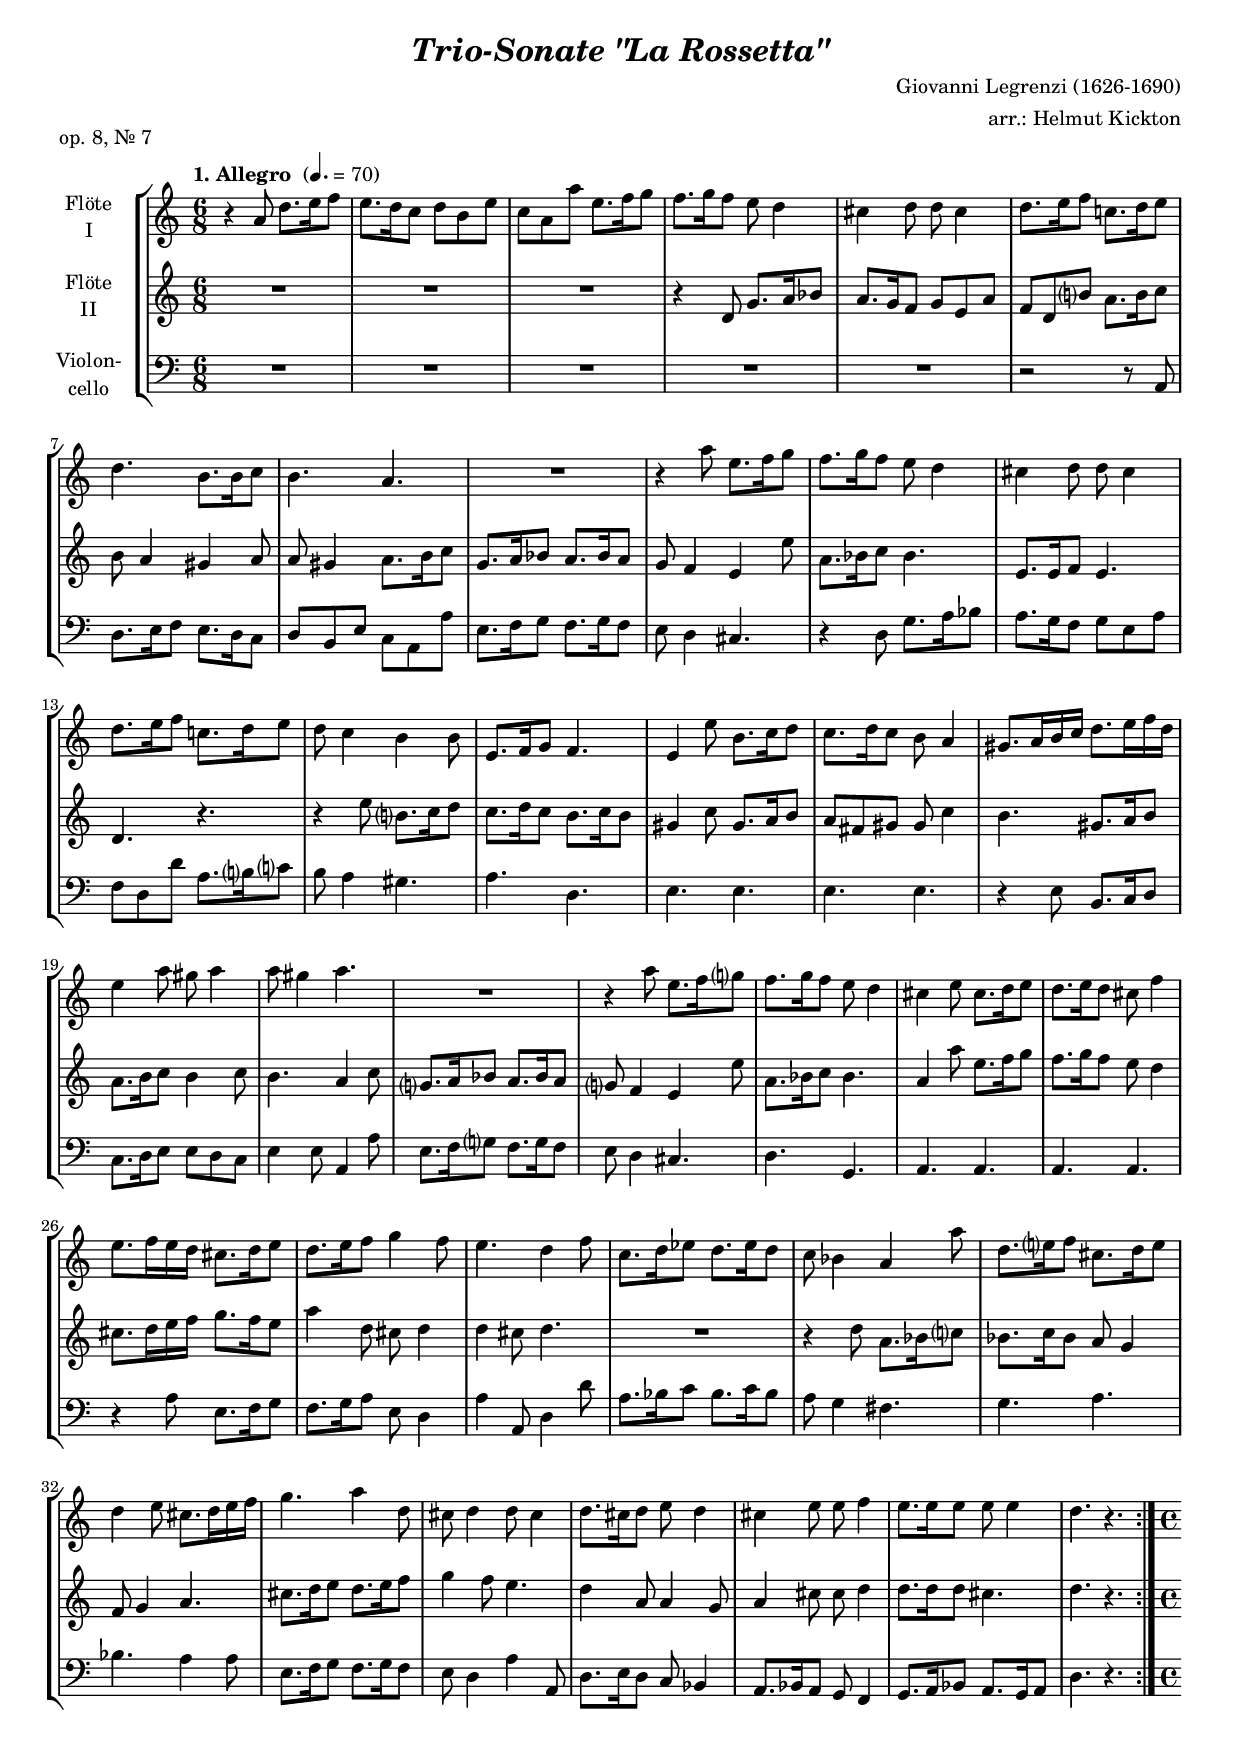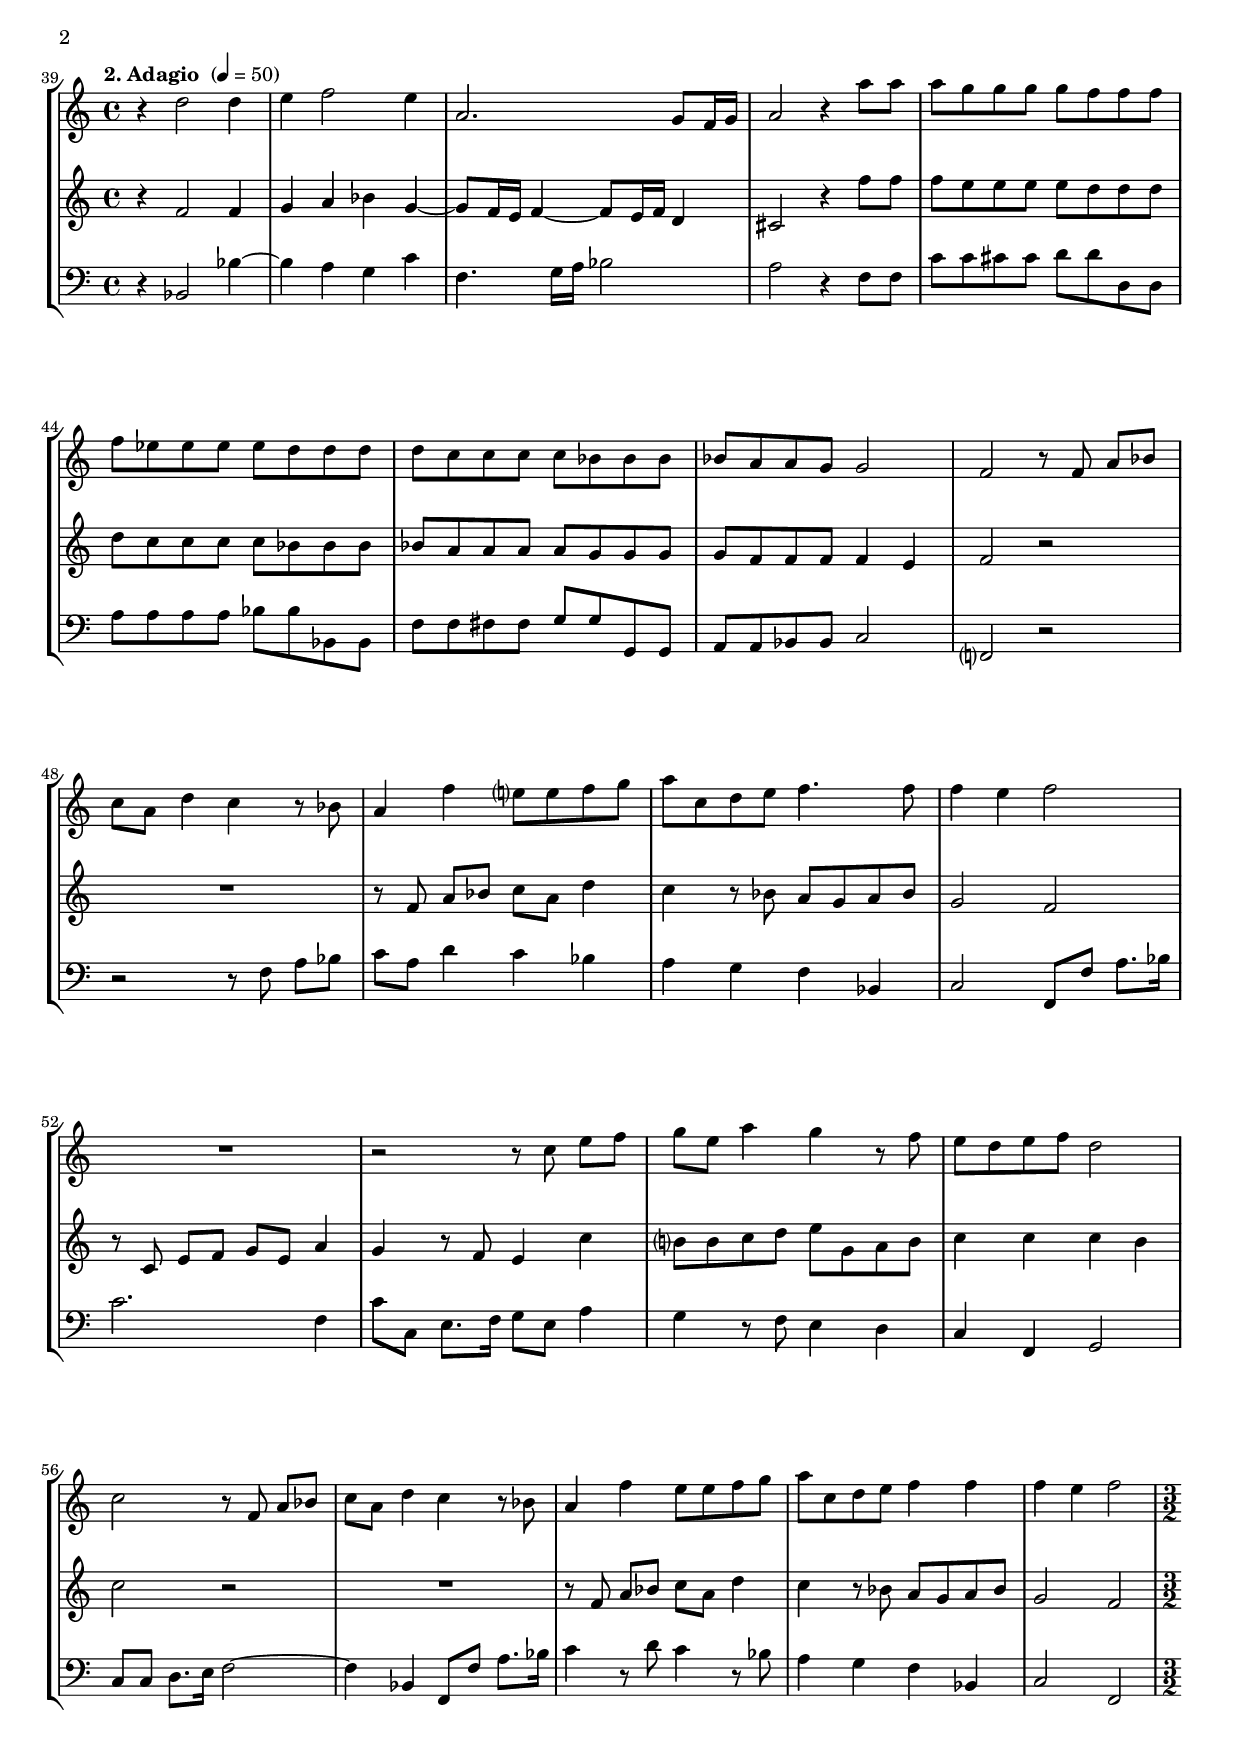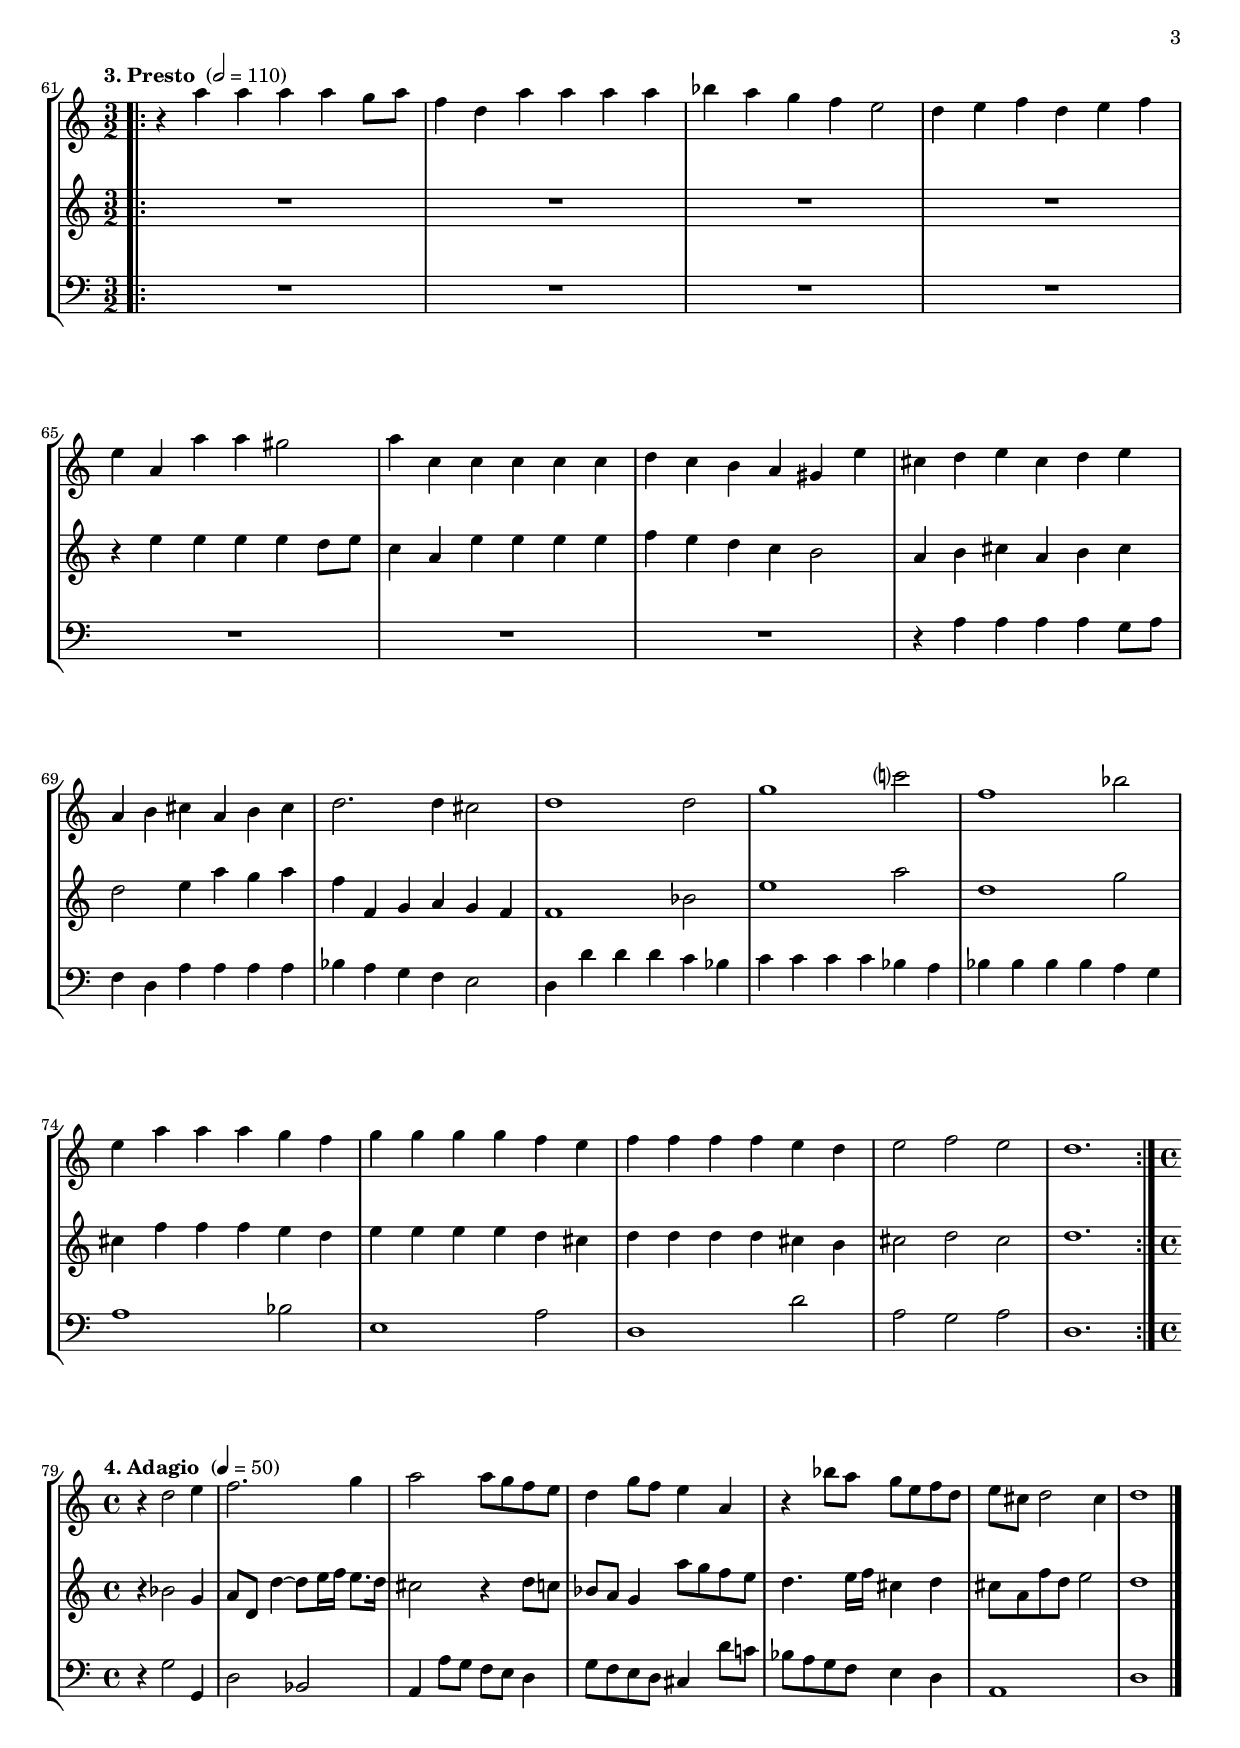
\version "2.18.2"
\include "deutsch.ly"
  
#(set-global-staff-size 17.5)

\header {
  title     = \markup \bold \italic "Trio-Sonate \"La Rossetta\""
  composer  = "Giovanni Legrenzi (1626-1690)"
  arranger  = "arr.: Helmut Kickton"
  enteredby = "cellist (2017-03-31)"
  piece     = "op. 8, Nr. 7"
}

voiceconsts = {
  \key a \minor
  \time 6/8
  \clef "treble"
% \numericTimeSignature
  \compressFullBarRests
  % Set default beaming for all staves
%  \set Timing.beamExceptions = #'()
%  \set Timing.baseMoment     = #(ly:make-moment 1 4)
%  \set Timing.beatStructure  = #'(1 1 1)
}

mifl = "flute"
mist = "string ensemble 1"
%minstr = "accordion"
miba = "bassoon"
%miba = "electric bass (pick)"
%miba = "electric bass (finger)"
%milo = "drawbar organ"
milo = "harpsichord"

dolc = \markup \italic "dolce"

introa = {            \tempo "1. Allegro " 4.=70 }
introb = { \pageBreak \tempo "2. Adagio "   4=50  \time 4/4 }
introc = { \pageBreak \tempo "3. Presto "   2=110 \time 3/2 }
introd = { \break     \tempo "4. Adagio "   4=50  \time 4/4 }

va = \relative c'' {
  \voiceconsts

  \introa
  \repeat volta 2 {
    r4 a8 d8. e16 f8
    e8. d16 c8 d h e
    c a a' e8. f16 g8
    f8. g16 f8 e d4
    
    cis d8 d cis4
    d8. e16 f8 c!8. d16 e8
    d4. h8. h16 c8
    h4. a
    R2.
    
    r4 a'8 e8. f16 g8
    f8. g16 f8 e d4
    cis d8 d cis4
    d8. e16 f8 c!8. d16 e8
    d c4 h h8
    e,8. f16 g8 f4.

    e4 e'8 h8. c16 d8
    c8. d16 c8 h a4
    gis8. a16 h c d8. e16 f d
    e4 a8 gis a4
    a8 gis4 a4.
    R2.

    r4 a8 e8. f16 g?8
    f8. g16 f8 e d4
    cis e8 cis8. d16 e8
    d8. e16 d8 cis f4
    e8. f16 e d cis8. d16 e8
    d8. e16 f8 g4 f8
    
    e4. d4 f8
    c8. d16 es8 d8. es16 d8
    c b4 a a'8
    d,8. e?16 f8 cis8. d16 e8
    d4 e8 cis8. d16 e f

    g4. a4 d,8
    cis d4 d8 cis4
    d8. cis16 d8 e d4
    cis e8 e f4
    e8. e16 e8 e e4
    d4. r
  }

  \introb
  r4 d2 d4
  e f2 e4
  a,2. g8 f16 g
  a2 r4 a'8 a
  a g g g g f f f
  
  f es es es es d d d
  d c c c c b b b
  b a a g g2
  f r8 f a[ b]
  c a d4 c r8 b
  
  a4 f' e?8 e f g
  a c, d e f4. f8
  f4 e f2
  R1
  r2 r8 c e[ f]

  g e a4 g r8 f
  e d e f d2
  c r8 f, a[ b]
  c a d4 c r8 b
  a4 f' e8 e f g

  a c, d e f4 f
  f e f2

  \introc
  \repeat volta 2 {
    r4 a a a a g8 a
    f4 d a' a a a
    b a g f e2
    d4 e f d e f

    e a, a' a gis2
    a4 c, c c c c
    d c h a gis e'
    cis d e cis d e
    a, h cis a h cis

    d2. d4 cis2
    d1 d2
    g1 c?2
    f,1 b2
    e,4 a a a g f

    g g g g f e
    f f f f e d
    e2 f e
    d1.
  }

  \introd
  r4 d2 e4
  f2. g4

  a2 a8 g f e
  d4 g8 f e4 a,
  r b'8 a g e f d
  e cis d2 cis4
  d1 \bar "|."
}

vb = \relative c' {
  \voiceconsts


  \introa
  \repeat volta 2 {
    R2.*3
    r4 d8 g8. a16 b8
    
    a8. g16 f8 g e a
    f d h'? a8. h16 c8
    h a4 gis a8
    a gis4 a8. h16 c8
    g8. a16 b8 a8. b16 a8

    g f4 e e'8
    a,8. b16 c8 b4.
    e,8. e16 f8 e4.
    d r
    r4 e'8 h?8. c16 d8
    c8. d16 c8 h8. c16 h8

    gis4 c8 gis8. a16 h8
    a fis gis gis c4
    h4. gis8. a16 h8
    a8. h16 c8 h4 c8
    h4. a4 c8
    g?8. a16 b8 a8. b16 a8

    g? f4 e e'8
    a,8. b16 c8 b4.
    a4 a'8 e8. f16 g8
    f8. g16 f8 e d4
    cis8. d16 e f g8. f16 e8
    a4 d,8 cis d4

    d cis8 d4.
    R2.
    r4 d8 a8. b16 c?8
    b8. c16 b8 a g4
    f8 g4 a4.

    cis8. d16 e8 d8. e16 f8
    g4 f8 e4.
    d4 a8 a4 g8
    a4 cis8 cis d4
    d8. d16 d8 cis4.
    d r
  }

  \introb
  r4 f,2 f4
  g a b g~
  g8 f16 e f4~ f8 e16 f d4
  cis2 r4 f'8 f
  f e e e e d d d
  
  d c c c c b b b
  b a a a a g g g
  g f f f f4 e
  f2 r
  R1
  
  r8 f a[ b] c a d4
  c r8 b a g a b
  g2 f
  r8 c e[ f] g e a4
  g r8 f e4 c'

  h?8 h c d e g, a h
  c4 c c h
  c2 r
  R1
  r8 f, a[ b] c a d4

  c r8 b a g a b
  g2 f

  \introc
  \repeat volta 2 {
    R1.*4

    r4 e' e e e d8 e
    c4 a e' e e e
    f e d c h2
    a4 h cis a h cis
    d2 e4 a g a

    f f, g a g f
    f1 b2
    e1 a2
    d,1 g2
    cis,4 f f f e d

    e e e e d cis
    d d d d cis h
    cis2 d cis
    d1.
  }

  \introd
  r4 b2 g4
  a8 d, d'4~ d8 e16 f e8. d16

  cis2 r4 d8 c
  b a g4 a'8 g f e
  d4. e16 f cis4 d
  cis8 a f' d e2
  d1 \bar "|."
}

\include "v3.ily"

music = \new StaffGroup <<
      \new Staff {
	\set Staff.midiInstrument = \mifl
	\set Staff.instrumentName = \markup \center-column { "Flöte" "I" }
	\transpose a a { \va }
      }

      \new Staff {
	\set Staff.midiInstrument = \mifl
	\set Staff.instrumentName = \markup \center-column { "Flöte" "II" }
	\transpose a a { \vb }
      }

      \new Staff {
	\set Staff.midiInstrument = \miba
	\set Staff.instrumentName = \markup \center-column { "Violon-" "cello" }
	\transpose a a { \vc }
      }
>>

\book {
  \score {
    \music
    \layout {}
  }

  \score {
    \unfoldRepeats \music

    \midi {
      \context {
        \Score
      }
    }
  }
}
